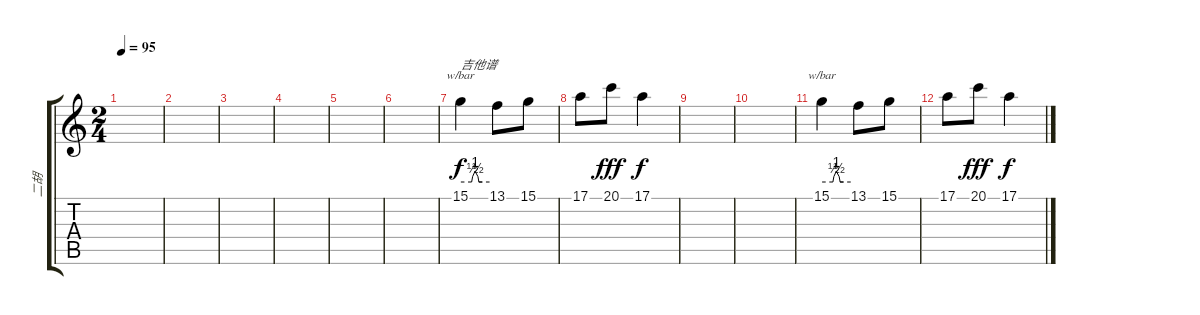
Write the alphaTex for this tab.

\track ("二胡" "二胡") {instrument cello}
\staff {score tabs}
\tuning (E4 B3 G3 D3 A2 E2) {hide}
\ts (2 4)
\tempo 95
\clef g2
\ks c
|
|
|
|
|
|
15.1.4{tbe (custom default 0 0 23 0 25 2 30 4 36 2 38 0 45 0 60 0) txt "吉他谱"} 13.1.8 15.1.8 |
17.1.8 20.1.8{dy fff} 17.1.4{dy f} |
|
|
15.1.4{tbe (custom default 0 0 23 0 25 2 30 4 36 2 38 0 45 0 60 0)} 13.1.8 15.1.8 |
17.1.8 20.1.8{dy fff} 17.1.4{dy f}
